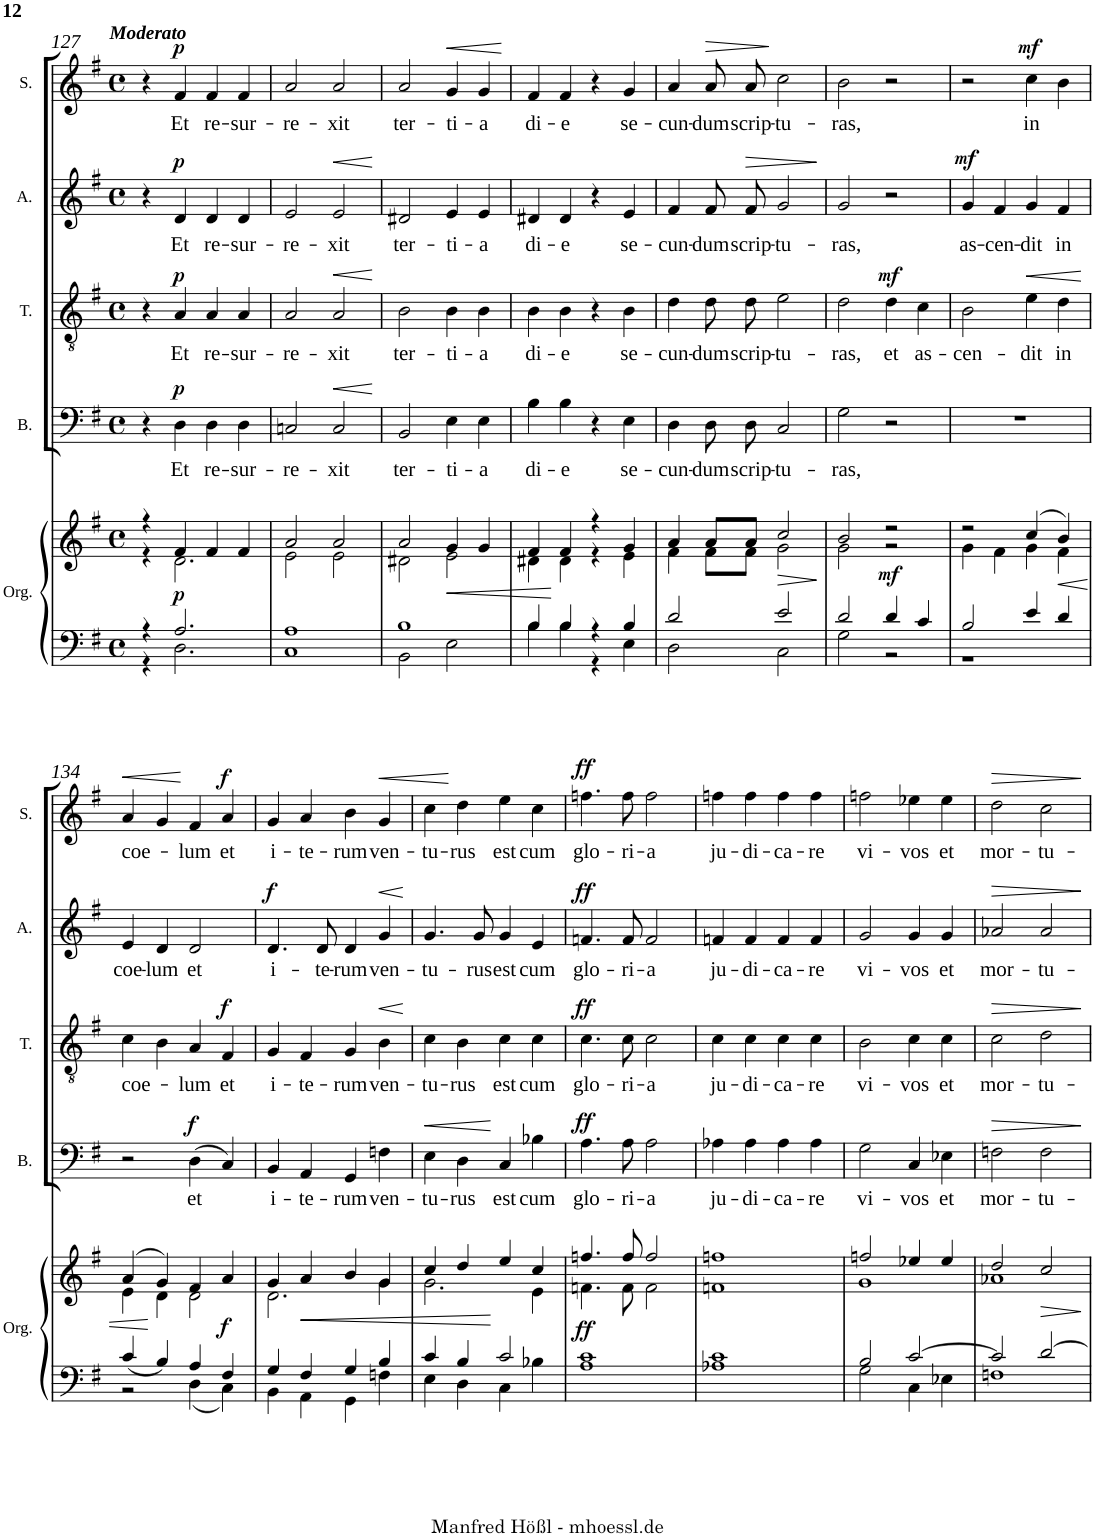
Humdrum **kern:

**kern	**kern	**dynam	**kern	**text	**dynam	**kern	**text	**dynam	**kern	**text	**dynam	**kern	**text	**dynam
*part5	*part5	*part5	*part4	*part4	*part4	*part3	*part3	*part3	*part2	*part2	*part2	*part1	*part1	*part1
*staff6	*staff5	*staff5/6	*staff4	*staff4	*staff4	*staff3	*staff3	*staff3	*staff2	*staff2	*staff2	*staff1	*staff1	*staff1
*I"Organ	*	*	*I"Bass	*	*	*I"Tenor	*	*	*I"Alto	*	*	*I"Soprano	*	*
*I'Org.	*	*	*I'B.	*	*	*I'T.	*	*	*I'A.	*	*	*I'S.	*	*
!!LO:PB:g=z
*clefF4	*clefG2	*	*clefF4	*	*	*clefGv2	*	*	*clefG2	*	*	*clefG2	*	*
*k[f#]	*k[f#]	*	*k[f#]	*	*	*k[f#]	*	*	*k[f#]	*	*	*k[f#]	*	*
*G:	*G:	*	*G:	*	*	*G:	*	*	*G:	*	*	*G:	*	*
*M4/4	*M4/4	*	*M4/4	*	*	*M4/4	*	*	*M4/4	*	*	*M4/4	*	*
*met(c)	*met(c)	*	*met(c)	*	*	*met(c)	*	*	*met(c)	*	*	*met(c)	*	*
=127	=127	=127	=127	=127	=127	=127	=127	=127	=127	=127	=127	=127	=127	=127
*^	*^	*	*	*	*	*	*	*	*	*	*	*	*	*
!	!	!	!	!	!	!	!	!	!	!	!	!	!	!LO:TX:a:Bi:t=Moderato	!	!
4r	4r	4r	4r	.	4r	.	.	4r	.	.	4r	.	.	4r	.	.
!	!	!	!	!LO:DY:b	!	!LO:LY:b	!LO:DY:a	!	!LO:LY:b	!LO:DY:a	!	!LO:LY:b	!LO:DY:a	!	!LO:LY:b	!LO:DY:a
2.A/	2.D\	4f#/	2.d\	p	4D\	Et	p	4A/	Et	p	4d/	Et	p	4f#/	Et	p
!	!	!	!	!	!	!LO:LY:b	!	!	!LO:LY:b	!	!	!LO:LY:b	!	!	!LO:LY:b	!
.	.	4f#/	.	.	4D\	re-	.	4A/	re-	.	4d/	re-	.	4f#/	re-	.
!	!	!	!	!	!	!LO:LY:b	!	!	!LO:LY:b	!	!	!LO:LY:b	!	!	!LO:LY:b	!
.	.	4f#/	.	.	4D\	-sur-	.	4A/	-sur-	.	4d/	-sur-	.	4f#/	-sur-	.
=128	=128	=128	=128	=128	=128	=128	=128	=128	=128	=128	=128	=128	=128	=128	=128	=128
!	!	!	!	!	!	!LO:LY:b	!	!	!LO:LY:b	!	!	!LO:LY:b	!	!	!LO:LY:b	!
1A	1C	2a/	2e\	.	2Cn/	-re-	.	2A/	-re-	.	2e/	-re-	.	2a/	-re-	.
!	!	!	!	!	!	!LO:LY:b	!LO:HP:b	!	!LO:LY:b	!LO:HP:b	!	!LO:LY:b	!LO:HP:b	!	!LO:LY:b	!
.	.	2a/	2e\	.	2C/	-xit	<	2A/	-xit	<	2e/	-xit	<	2a/	-xit	.
=129	=129	=129	=129	=129	=129	=129	=129	=129	=129	=129	=129	=129	=129	=129	=129	=129
!	!	!	!	!	!	!LO:LY:b	!	!	!LO:LY:b	!	!	!LO:LY:b	!	!	!LO:LY:b	!
1B	2BB\	2a/	2d#X\	.	2BB/	ter-	.	2B\	ter-	.	2d#X/	ter-	.	2a/	ter-	.
!	!	!	!	!LO:HP:b	!	!LO:LY:b	!	!	!LO:LY:b	!	!	!LO:LY:b	!	!	!LO:LY:b	!LO:HP:b
.	2E\	4g/	2e\	<	4E\	-ti-	.	4B\	-ti-	.	4e/	-ti-	.	4g/	-ti-	<
!	!	!	!	!	!	!LO:LY:b	!	!	!LO:LY:b	!	!	!LO:LY:b	!	!	!LO:LY:b	!
.	.	4g/	.	.	4E\	-a	.	4B\	-a	.	4e/	-a	.	4g/	-a	.
=130	=130	=130	=130	=130	=130	=130	=130	=130	=130	=130	=130	=130	=130	=130	=130	=130
!	!	!	!	!	!	!LO:LY:b	!	!	!LO:LY:b	!	!	!LO:LY:b	!	!	!LO:LY:b	!
4B/	4B\	4f#/	4d#X\	.	4B\	di-	.	4B\	di-	.	4d#X/	di-	.	4f#/	di-	.
!	!	!	!	!	!	!LO:LY:b	!	!	!LO:LY:b	!	!	!LO:LY:b	!	!	!LO:LY:b	!
4B/	4B\	4f#/	4d#\	.	4B\	-e	.	4B\	-e	.	4d#/	-e	.	4f#/	-e	.
4r	4r	4r	4r	.	4r	.	.	4r	.	.	4r	.	.	4r	.	.
!	!	!	!	!	!	!LO:LY:b	!	!	!LO:LY:b	!	!	!LO:LY:b	!	!	!LO:LY:b	!
4B/	4E\	4g/	4e\	.	4E\	se-	.	4B\	se-	.	4e/	se-	.	4g/	se-	.
=131	=131	=131	=131	=131	=131	=131	=131	=131	=131	=131	=131	=131	=131	=131	=131	=131
!	!	!	!	!	!	!LO:LY:b	!	!	!LO:LY:b	!	!	!LO:LY:b	!	!	!LO:LY:b	!
2d/	2D\	4a/	4f#\	.	4D\	-cun-	.	4d\	-cun-	.	4f#/	-cun-	.	4a/	-cun-	.
!	!	!	!	!	!	!LO:LY:b	!	!	!LO:LY:b	!	!	!LO:LY:b	!	!	!LO:LY:b	!LO:HP:b
.	.	8a/L	8f#\L	.	8D\L	-dum	.	8d\L	-dum	.	8f#/L	-dum	.	8a/L	-dum	>
!	!	!	!	!	!	!LO:LY:b	!	!	!LO:LY:b	!	!	!LO:LY:b	!LO:HP:b	!	!LO:LY:b	!
.	.	8a/J	8f#\J	.	8D\J	scrip-	.	8d\J	scrip-	.	8f#/J	scrip-	>	8a/J	scrip-	.
!	!	!	!	!LO:HP:b	!	!LO:LY:b	!	!	!LO:LY:b	!	!	!LO:LY:b	!	!	!LO:LY:b	!
2e/	2C\	2cc/	2g\	>	2C/	-tu-	.	2e\	-tu-	.	2g/	-tu-	.	2cc\	-tu-	[
*v	*v	*	*	*	*	*	*	*	*	*	*	*	*	*	*	*
*	*v	*v	*	*	*	*	*	*	*	*	*	*	*	*	*
.	.	[	.	.	.	.	.	.	.	.	[	.	.	.
=132	=132	=132	=132	=132	=132	=132	=132	=132	=132	=132	=132	=132	=132	=132
*^	*^	*	*	*	*	*	*	*	*	*	*	*	*	*
!	!	!	!	!	!	!LO:LY:b	!	!	!LO:LY:b	!	!	!LO:LY:b	!	!	!LO:LY:b	!
2d/	2G\	2b/	2g\	.	2G\	-ras,	.	2d\	-ras,	.	2g/	-ras,	.	2b\	-ras,	.
!	!	!	!	!LO:DY:b	!	!	!	!	!LO:LY:b	!LO:DY:a	!	!	!	!	!	!
4d/	2r	2r	2r	mf	2r	.	.	4d\	et	mf	2r	.	.	2r	.	.
!	!	!	!	!	!	!	!	!	!LO:LY:b	!	!	!	!	!	!	!
4c/	.	.	.	.	.	.	.	4c\	as-	.	.	.	.	.	.	.
=133	=133	=133	=133	=133	=133	=133	=133	=133	=133	=133	=133	=133	=133	=133	=133	=133
!	!	!	!	!	!	!	!	!	!LO:LY:b	!	!	!LO:LY:b	!LO:DY:a	!	!	!
2B/	1r	2r	4g\	.	1r	.	.	2B\	-cen-	.	4g/	as-	mf	2r	.	.
!	!	!	!	!	!	!	!	!	!	!	!	!LO:LY:b	!	!	!	!
.	.	.	4f#\	.	.	.	.	.	.	.	4f#/	-cen-	.	.	.	.
!	!	!	!	!	!	!	!	!	!LO:LY:b	!LO:HP:b	!	!LO:LY:b	!	!	!LO:LY:b	!LO:DY:a
4e/	.	(4cc/	4g\	.	.	.	.	4e\	-dit	<	4g/	-dit	.	4cc\	in	mf
!	!	!	!	!LO:HP:b	!	!	!	!	!LO:LY:b	!	!	!LO:LY:b	!	!	!	!
4d/	.	4b/)	4f#\	<	.	.	.	4d\	in	.	4f#/	in	.	4b\	.	.
*v	*v	*	*	*	*	*	*	*	*	*	*	*	*	*	*	*
*	*v	*v	*	*	*	*	*	*	*	*	*	*	*	*	*
.	.	.	.	.	.	.	.	[	.	.	.	.	.	.
!!LO:LB:g=z
=134	=134	=134	=134	=134	=134	=134	=134	=134	=134	=134	=134	=134	=134	=134
*^	*^	*	*	*	*	*	*	*	*	*	*	*	*	*
!	!	!	!	!	!	!	!	!	!LO:LY:b	!	!	!LO:LY:b	!	!	!LO:LY:b	!LO:HP:b
4c/	2r	(4a/	4e\	.	2r	.	.	4c\	coe-	.	4e/	coe-	.	4a/	coe-	<
!	!	!	!	!	!	!	!	!	!	!	!	!LO:LY:b	!	!	!	!
4B/	.	4g/)	4d\	]	.	.	.	4B\	.	.	4d/	-lum	.	4g/	.	.
!	!	!	!	!	!	!LO:LY:b	!LO:DY:a	!	!LO:LY:b	!	!	!LO:LY:b	!	!	!LO:LY:b	!
4A/	4D\	4f#/	2d\	.	(>4D\	et	f	4A/	-lum	.	2d/	et	.	4f#/	-lum	]
!	!	!	!	!LO:DY:b	!	!	!	!	!LO:LY:b	!LO:DY:a	!	!	!	!	!LO:LY:b	!LO:DY:a
4F#/	4C\	4a/	.	f	4C/)	.	.	4F#/	et	f	.	.	.	4a/	et	f
=135	=135	=135	=135	=135	=135	=135	=135	=135	=135	=135	=135	=135	=135	=135	=135	=135
!	!	!	!	!	!	!LO:LY:b	!	!	!LO:LY:b	!	!	!LO:LY:b	!LO:DY:a	!	!LO:LY:b	!
4G/	4BB\	4g/	2.d\	.	4BB/	i-	.	4G/	i-	.	4.d/	i-	f	4g/	i-	.
!	!	!	!	!LO:HP:b	!	!LO:LY:b	!	!	!LO:LY:b	!	!	!	!	!	!LO:LY:b	!
4F#/	4AA\	4a/	.	<	4AA/	-te-	.	4F#/	-te-	.	.	.	.	4a/	-te-	.
!	!	!	!	!	!	!	!	!	!	!	!	!LO:LY:b	!	!	!	!
.	.	.	.	.	.	.	.	.	.	.	8d/	-te-	.	.	.	.
!	!	!	!	!	!	!LO:LY:b	!	!	!LO:LY:b	!	!	!LO:LY:b	!	!	!LO:LY:b	!
4G/	4GG\	4b/	.	.	4GG/	-rum	.	4G/	-rum	.	4d/	-rum	.	4b\	-rum	.
!	!	!	!	!	!	!LO:LY:b	!	!	!LO:LY:b	!LO:HP:b	!	!LO:LY:b	!LO:HP:b	!	!LO:LY:b	!LO:HP:b
4B/	4Fn\	4g/	4g\	.	4Fn\	ven-	.	4B\	ven-	<	4g/	ven-	<	4g/	ven-	<
*v	*v	*	*	*	*	*	*	*	*	*	*	*	*	*	*	*
*	*v	*v	*	*	*	*	*	*	*	*	*	*	*	*	*
.	.	.	.	.	.	.	.	[	.	.	]	.	.	.
=136	=136	=136	=136	=136	=136	=136	=136	=136	=136	=136	=136	=136	=136	=136
*^	*^	*	*	*	*	*	*	*	*	*	*	*	*	*
!	!	!	!	!	!	!LO:LY:b	!LO:HP:b	!	!LO:LY:b	!	!	!LO:LY:b	!	!	!LO:LY:b	!
4c/	4E\	4cc/	2.g\	.	4E\	-tu-	<	4c\	-tu-	.	4.g/	-tu-	.	4cc\	-tu-	.
!	!	!	!	!	!	!LO:LY:b	!	!	!LO:LY:b	!	!	!	!	!	!LO:LY:b	!
4B/	4D\	4dd/	.	.	4D\	-rus	.	4B\	-rus	.	.	.	.	4dd\	-rus	[
!	!	!	!	!	!	!	!	!	!	!	!	!LO:LY:b	!	!	!	!
.	.	.	.	.	.	.	.	.	.	.	8g/	-rus	.	.	.	.
!	!	!	!	!	!	!LO:LY:b	!	!	!LO:LY:b	!	!	!LO:LY:b	!	!	!LO:LY:b	!
2c/	4C\	4ee/	.	[	4C/	est	[	4c\	est	.	4g/	est	.	4ee\	est	.
!	!	!	!	!	!	!LO:LY:b	!	!	!LO:LY:b	!	!	!LO:LY:b	!	!	!LO:LY:b	!
.	4B-X\	4cc/	4e\	.	4B-X\	cum	.	4c\	cum	.	4e/	cum	.	4cc\	cum	.
=137	=137	=137	=137	=137	=137	=137	=137	=137	=137	=137	=137	=137	=137	=137	=137	=137
!	!	!	!	!LO:DY:b	!	!LO:LY:b	!LO:DY:a	!	!LO:LY:b	!LO:DY:a	!	!LO:LY:b	!LO:DY:a	!	!LO:LY:b	!LO:DY:a
1c	1A	4.ffn/	4.fn\	ff	4.A\	glo-	ff	4.c\	glo-	ff	4.fn/	glo-	ff	4.ffn\	glo-	ff
!	!	!	!	!	!	!LO:LY:b	!	!	!LO:LY:b	!	!	!LO:LY:b	!	!	!LO:LY:b	!
.	.	8ff/	8f\	.	8A\	-ri-	.	8c\	-ri-	.	8f/	-ri-	.	8ff\	-ri-	.
!	!	!	!	!	!	!LO:LY:b	!	!	!LO:LY:b	!	!	!LO:LY:b	!	!	!LO:LY:b	!
.	.	2ff/	2f\	.	2A\	-a	.	2c\	-a	.	2f/	-a	.	2ff\	-a	.
=138	=138	=138	=138	=138	=138	=138	=138	=138	=138	=138	=138	=138	=138	=138	=138	=138
!	!	!	!	!	!	!LO:LY:b	!	!	!LO:LY:b	!	!	!LO:LY:b	!	!	!LO:LY:b	!
1c	1A-X	1ffn	1fn	.	4A-X\	ju-	.	4c\	ju-	.	4fn/	ju-	.	4ffn\	ju-	.
!	!	!	!	!	!	!LO:LY:b	!	!	!LO:LY:b	!	!	!LO:LY:b	!	!	!LO:LY:b	!
.	.	.	.	.	4A-\	-di-	.	4c\	-di-	.	4f/	-di-	.	4ff\	-di-	.
!	!	!	!	!	!	!LO:LY:b	!	!	!LO:LY:b	!	!	!LO:LY:b	!	!	!LO:LY:b	!
.	.	.	.	.	4A-\	-ca-	.	4c\	-ca-	.	4f/	-ca-	.	4ff\	-ca-	.
!	!	!	!	!	!	!LO:LY:b	!	!	!LO:LY:b	!	!	!LO:LY:b	!	!	!LO:LY:b	!
.	.	.	.	.	4A-\	-re	.	4c\	-re	.	4f/	-re	.	4ff\	-re	.
=139	=139	=139	=139	=139	=139	=139	=139	=139	=139	=139	=139	=139	=139	=139	=139	=139
!	!	!	!	!	!	!LO:LY:b	!	!	!LO:LY:b	!	!	!LO:LY:b	!	!	!LO:LY:b	!
2B/	2G\	2ffn/	1g	.	2G\	vi-	.	2B\	vi-	.	2g/	vi-	.	2ffn\	vi-	.
!	!	!	!	!	!	!LO:LY:b	!	!	!LO:LY:b	!	!	!LO:LY:b	!	!	!LO:LY:b	!
[>2c/	4C\	4ee-X/	.	.	4C/	-vos	.	4c\	-vos	.	4g/	-vos	.	4ee-X\	-vos	.
!	!	!	!	!	!	!LO:LY:b	!	!	!LO:LY:b	!	!	!LO:LY:b	!	!	!LO:LY:b	!
.	4E-X\	4ee-/	.	.	4E-X\	et	.	4c\	et	.	4g/	et	.	4ee-\	et	.
=140	=140	=140	=140	=140	=140	=140	=140	=140	=140	=140	=140	=140	=140	=140	=140	=140
!	!	!	!	!	!	!LO:LY:b	!	!	!LO:LY:b	!	!	!LO:LY:b	!	!	!LO:LY:b	!
2c/]	1Fn	2dd/	1a-X	.	2Fn\	mor-	.	2c\	mor-	.	2a-X/	mor-	.	2dd\	mor-	.
!	!	!	!	!	!	!LO:LY:b	!	!	!LO:LY:b	!	!	!LO:LY:b	!	!	!LO:LY:b	!
[>2d/	.	2cc/	.	.	2F\	-tu-	.	2d\	-tu-	.	2a-/	-tu-	.	2cc\	-tu-	.
*v	*v	*	*	*	*	*	*	*	*	*	*	*	*	*	*	*
*	*v	*v	*	*	*	*	*	*	*	*	*	*	*	*	*
.	.	[	.	.	[	.	.	[	.	.	[	.	.	[
=	=	=	=	=	=	=	=	=	=	=	=	=	=	=
*-	*-	*-	*-	*-	*-	*-	*-	*-	*-	*-	*-	*-	*-	*-
